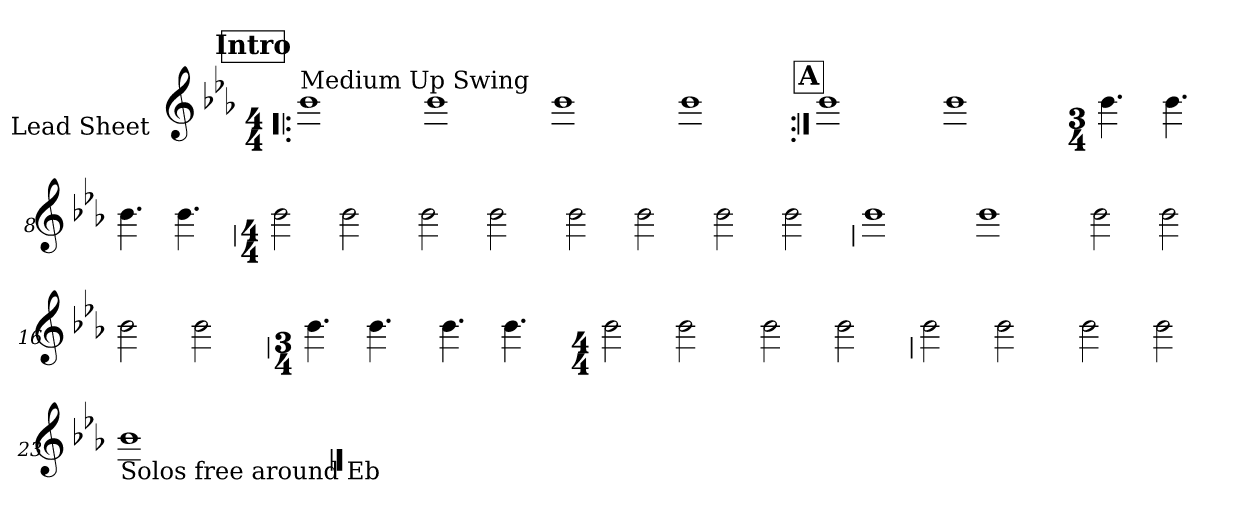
**kern
*part1
*staff1
*I"Lead Sheet
*stria0
*clefG2
*k[b-e-a-]
*E-:
*M4/4
!!LO:REH:place=s1:a:t=Intro
=1!|:
!LO:TX:a:t=Medium Up Swing
1b-
=2-
1b-
=3-
1b-
=4-
1b-
!!LO:LB:g=z
!!LO:REH:place=s1:a:t=A
=5:|!
1b-
=6-
1b-
=7-
*M3/4
4.b-
4.b-
=8-
4.b-
4.b-
!!LO:LB:g=z
=9
*M4/4
2b-
2b-
=10-
2b-
2b-
=11-
2b-
2b-
=12-
2b-
2b-
!!LO:LB:g=z
=13
1b-
=14-
1b-
=15-
2b-
2b-
=16-
2b-
2b-
!!LO:LB:g=z
=17
*M3/4
4.b-
4.b-
=18-
4.b-
4.b-
=19-
*M4/4
2b-
2b-
=20-
2b-
2b-
!!LO:LB:g=z
=21
2b-
2b-
=22-
2b-
2b-
=23-
!LO:TX:b:t=Solos free around Eb
1b-
==
*-
